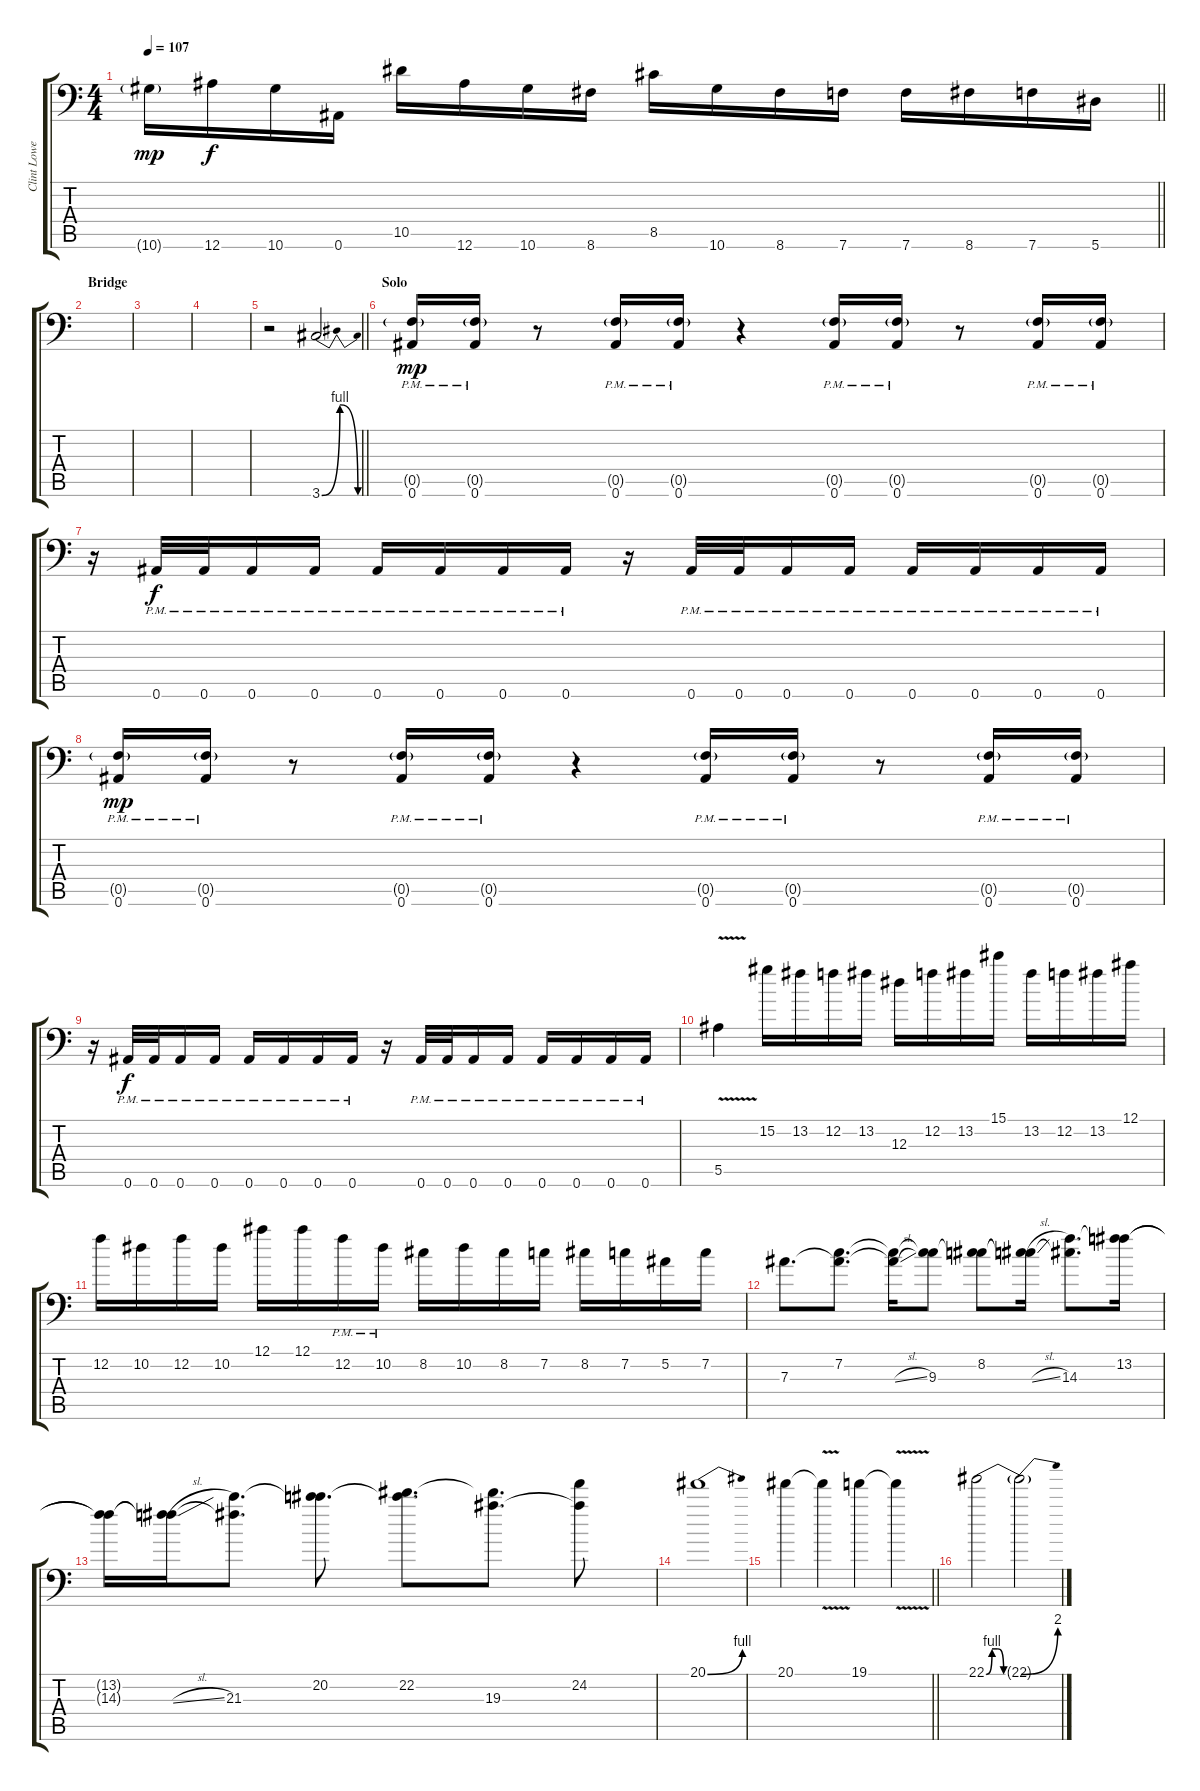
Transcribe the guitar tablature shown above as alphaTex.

\track ("Clint Lowery" "Clint Lowe") {instrument distortionguitar}
\staff {score tabs}
\tuning (Bb3 F3 Eb3 Bb2 F2 Bb1) {hide}
\ts (4 4)
\tempo 107
\clef f4
\barLineRight lightlight
\ks c
10.6{g}.16{dy mp} 12.6.16{dy f} 10.6.16 0.6.16 10.5.16 12.6.16 10.6.16 8.6.16 8.5.16 10.6.16 8.6.16 7.6.16 7.6.16 8.6.16 7.6.16 5.6.16 |
\section ("" "Bridge")
|
|
|
\barLineRight lightlight
r.2 3.6{be (bendrelease 0 0 7 4 52 4 60 0)}.2 |
\section ("" "Solo")
(0.5{g pm} 0.6{pm}).16{dy mp} (0.5{g pm} 0.6{pm}).16 r.8 (0.5{g pm} 0.6{pm}).16 (0.5{g pm} 0.6{pm}).16 r.4 (0.5{g pm} 0.6{pm}).16 (0.5{g pm} 0.6{pm}).16 r.8 (0.5{g pm} 0.6{pm}).16 (0.5{g pm} 0.6{pm}).16 |
r.16 0.6{pm}.32{dy f} 0.6{pm}.32 0.6{pm}.16 0.6{pm}.16 0.6{pm}.16 0.6{pm}.16 0.6{pm}.16 0.6{pm}.16 r.16 0.6{pm}.32 0.6{pm}.32 0.6{pm}.16 0.6{pm}.16 0.6{pm}.16 0.6{pm}.16 0.6{pm}.16 0.6{pm}.16 |
(0.5{g pm} 0.6{pm}).16{dy mp} (0.5{g pm} 0.6{pm}).16 r.8 (0.5{g pm} 0.6{pm}).16 (0.5{g pm} 0.6{pm}).16 r.4 (0.5{g pm} 0.6{pm}).16 (0.5{g pm} 0.6{pm}).16 r.8 (0.5{g pm} 0.6{pm}).16 (0.5{g pm} 0.6{pm}).16 |
r.16 0.6{pm}.32{dy f} 0.6{pm}.32 0.6{pm}.16 0.6{pm}.16 0.6{pm}.16 0.6{pm}.16 0.6{pm}.16 0.6{pm}.16 r.16 0.6{pm}.32 0.6{pm}.32 0.6{pm}.16 0.6{pm}.16 0.6{pm}.16 0.6{pm}.16 0.6{pm}.16 0.6{pm}.16 |
5.5{v}.4 15.2.16 13.2.16 12.2.16 13.2.16 12.3.16 12.2.16 13.2.16 15.1.16 13.2.16 12.2.16 13.2.16 12.1.16 |
12.2.16 10.2.16 12.2.16 10.2.16 12.1.16 12.1.16 12.2{pm}.16 10.2{pm}.16 8.2.16 10.2.16 8.2.16 7.2.16 8.2.16 7.2.16 5.2.16 7.2.16 |
7.3.8{d} (7.2 7.3{t}).8{d} (7.2{t} 7.3{sl t}).16 (7.2{t} 9.3).8 (8.2 9.3{t}).8 (8.2{t} 9.3{sl t}).16 (8.2{t} 14.3).8{d} (13.2 14.3{t}).16 |
(13.2{t} 14.3{t}).16 (13.2{t} 14.3{sl t}).16 (13.2{t} 21.3).8{d} (20.2 21.3{t}).8{d} (22.2 21.3{t}).8{d} (22.2{t} 19.3).8{d} (24.2 19.3{t}).8 |
20.1{be (bend 0 0 60 4)}.1 |
\barLineRight lightlight
20.1.4 20.1{v t}.4 19.1.4 19.1{v t}.4 |
22.1{be (custom 0 0 10 4 20 4 30 0 60 0)}.2 22.1{be (bend 0 0 60 8) t}.2
